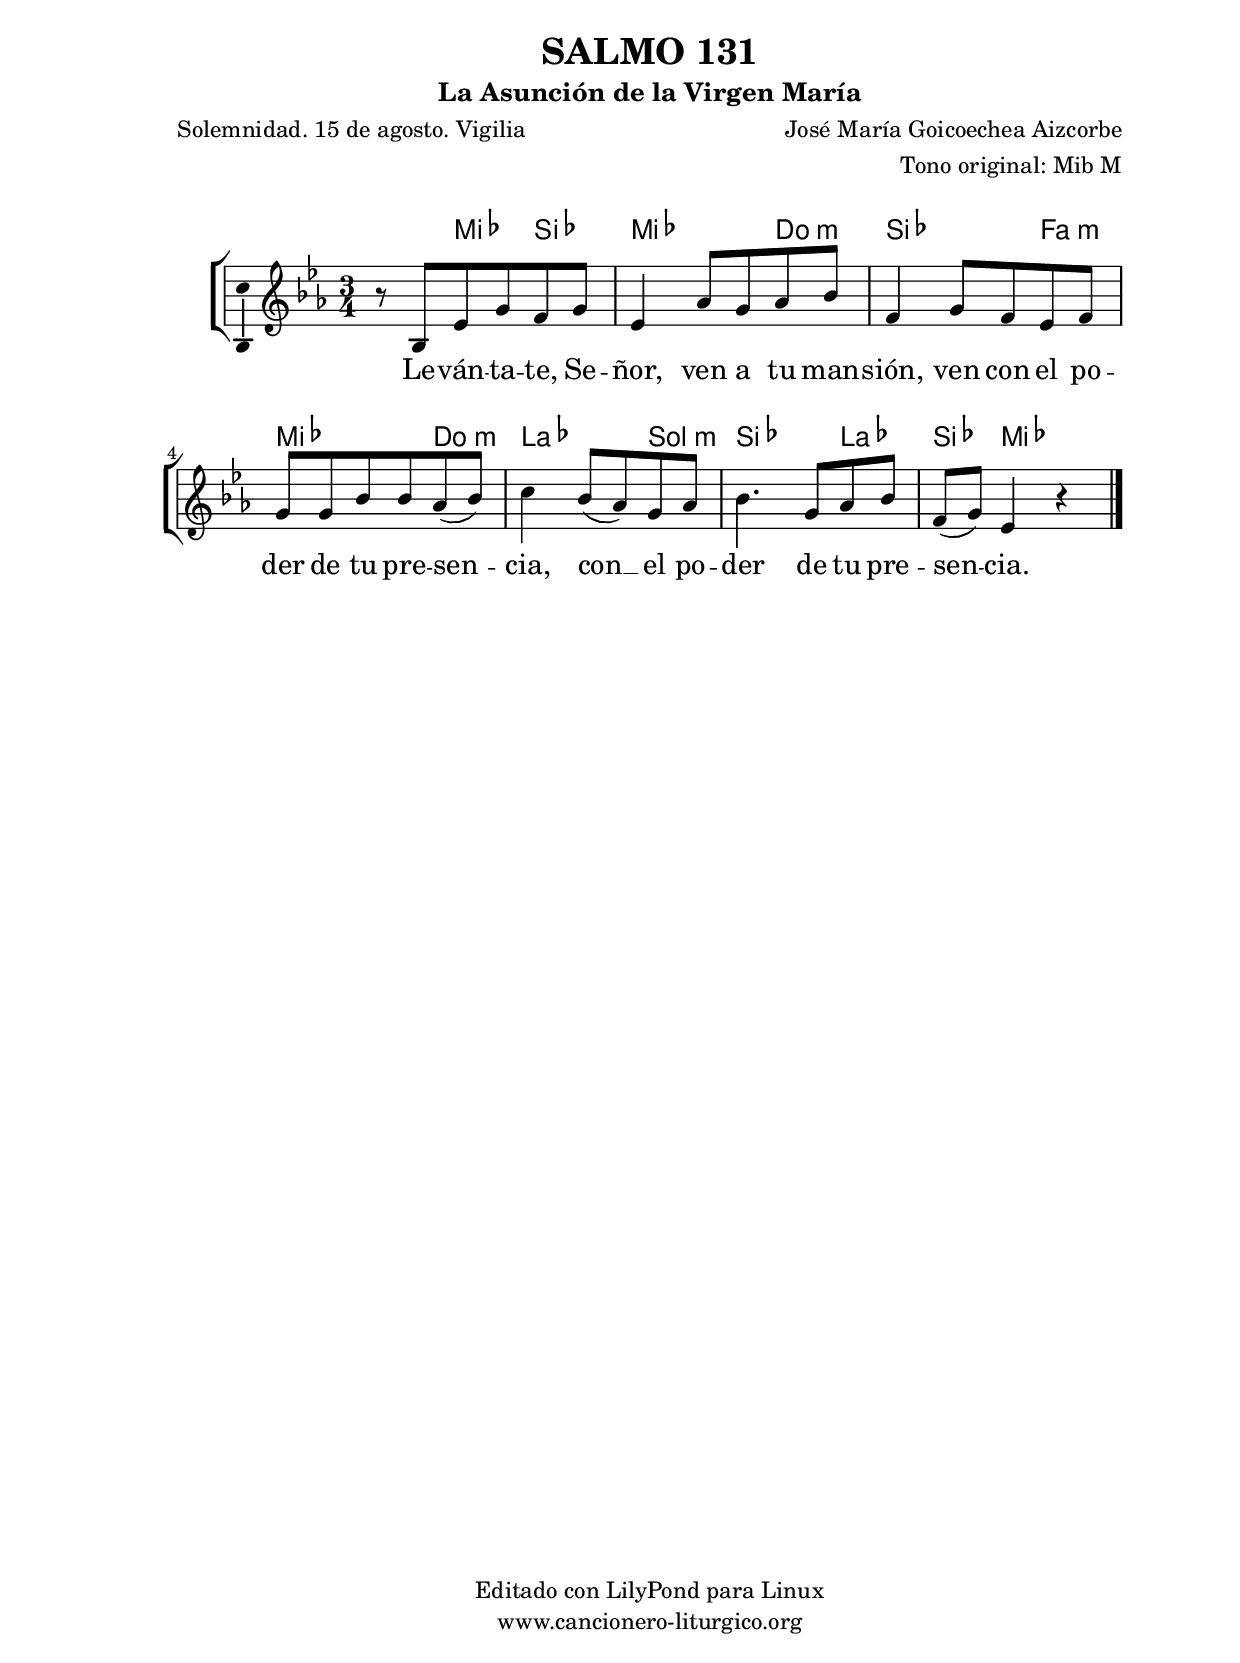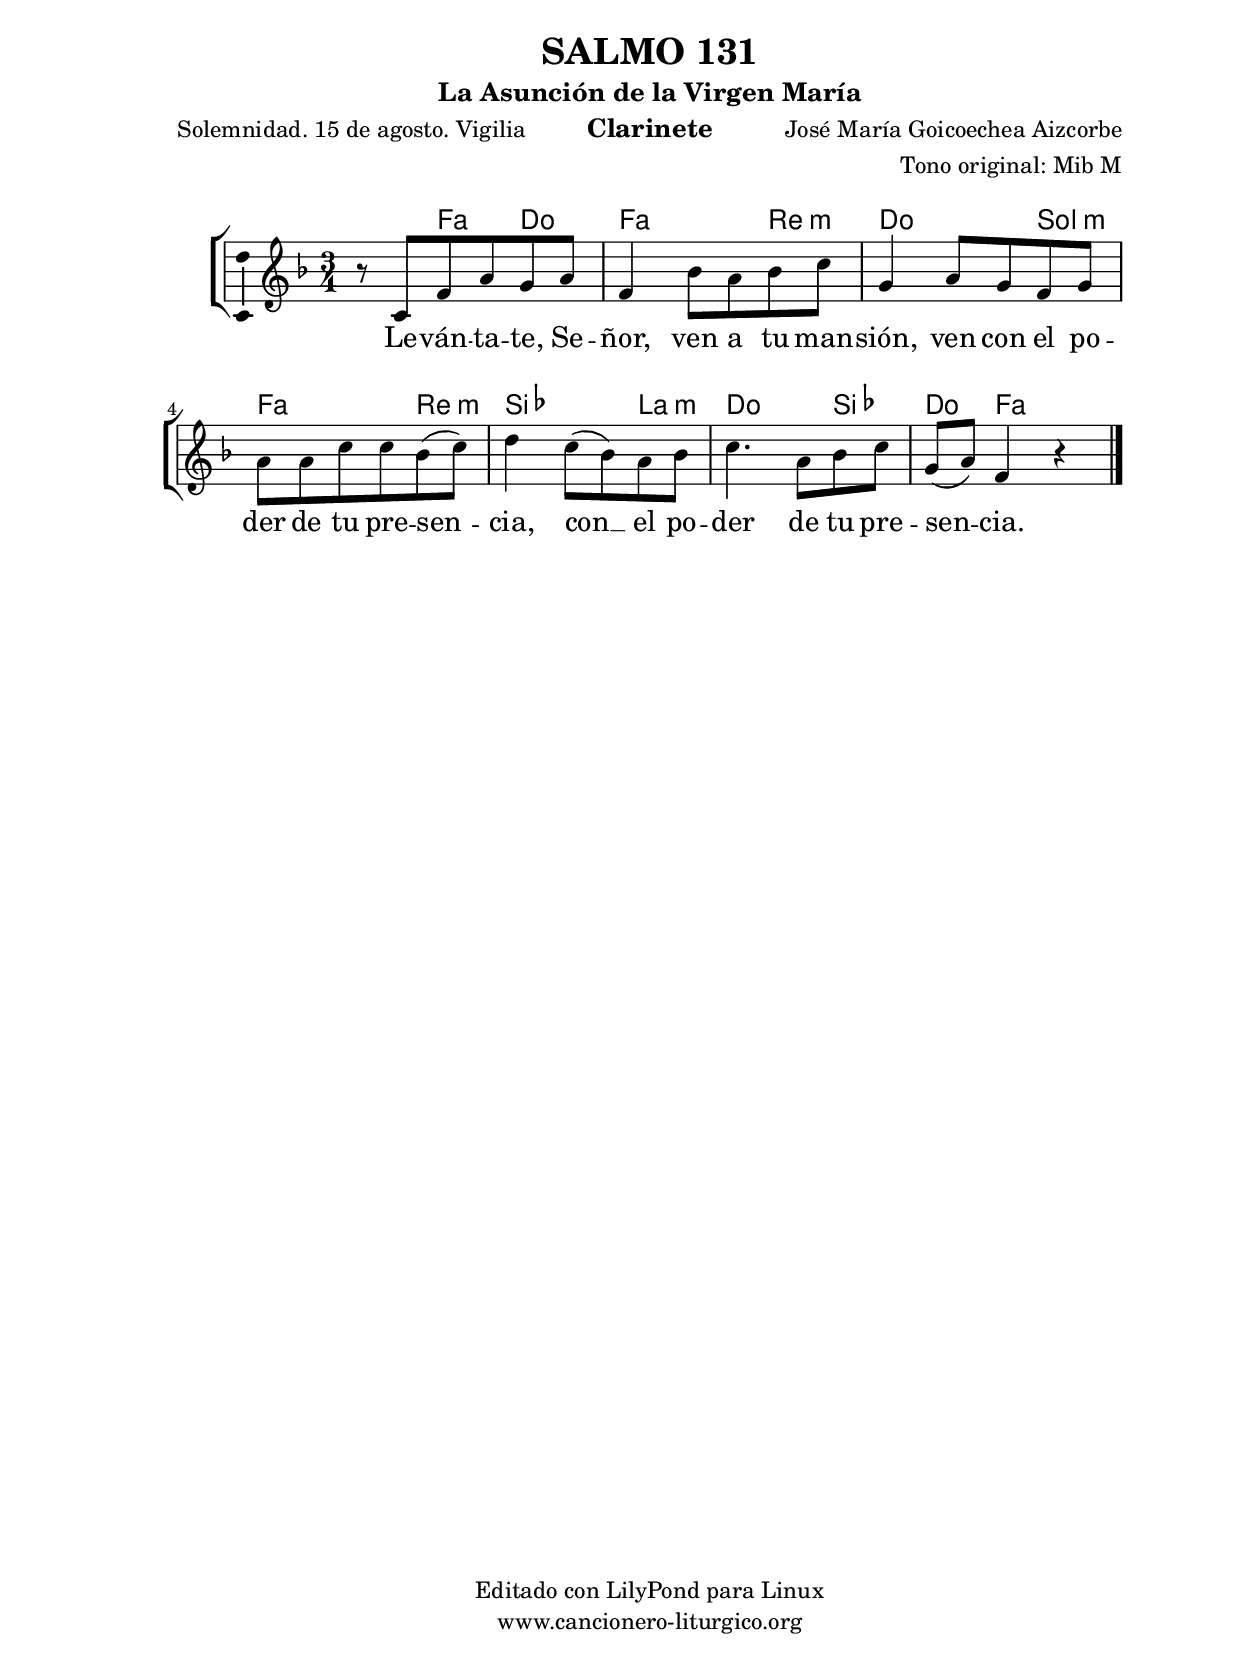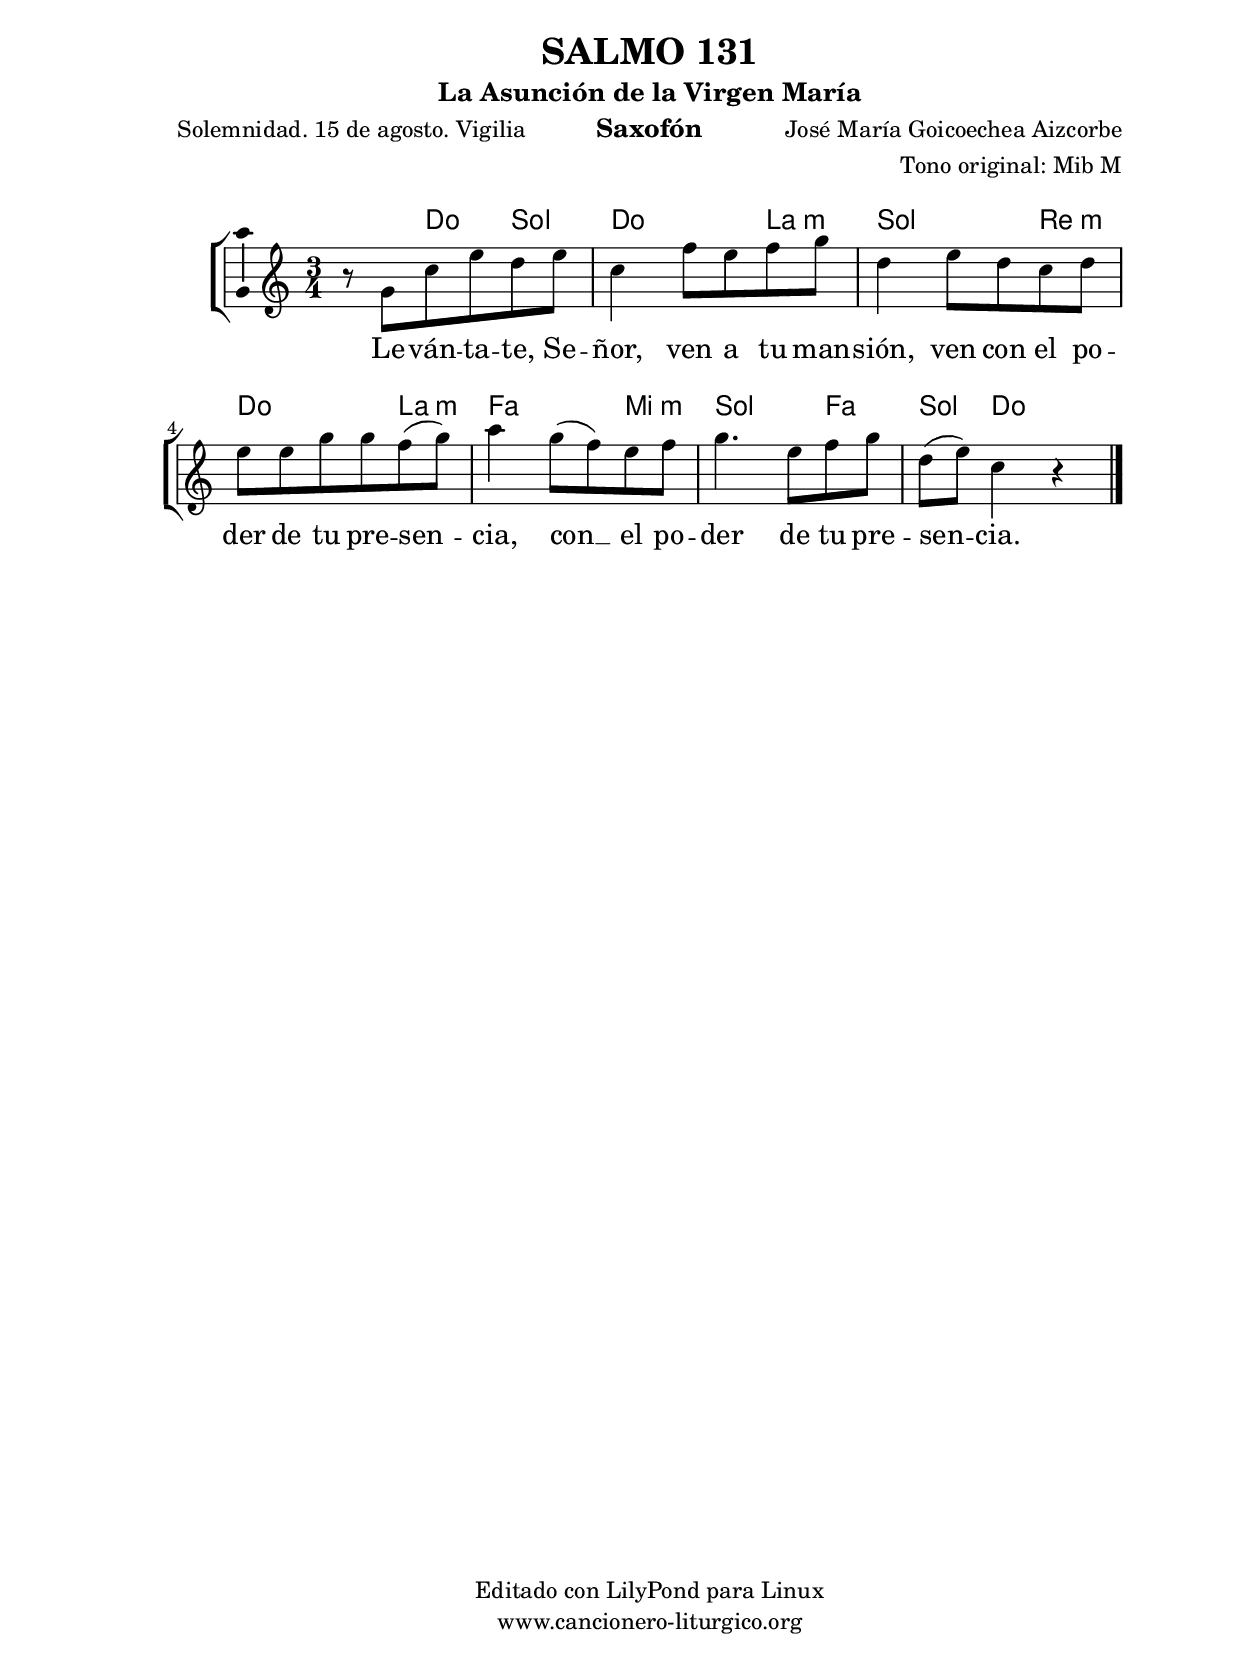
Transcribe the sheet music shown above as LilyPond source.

%
%para convertir .midi en .wav:
%timidity filename.midi -Ow -o finename.wav
%
%
%Para convertir de .wav a .mp3:
%lame -h -m j filename.wav
%
%
%para escuchar el midi:
%timidity nombrefichero.midi
%


%versión de lilypond para la que se ha escrito esta partitura:
\version "2.16.0"

	%Tamaño papel
	#(set-default-paper-size "a4")
	%Tamaño partitura
	#(set-global-staff-size 20)
	%No responde al pulsar sobre una nota
	#(ly:set-option 'point-and-click #f)

%parámetros del encabezamiento:
\header {
	title = "SALMO 131"
	subtitle = "La Asunción de la Virgen María"
	composer = "José María Goicoechea Aizcorbe"
	poet = "Solemnidad. 15 de agosto. Vigilia"
	meter = ""
	arranger = "Tono original: Mib M"
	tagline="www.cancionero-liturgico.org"
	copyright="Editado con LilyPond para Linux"
	tiempo = ""
	usos = "Salmo"
	letra = "Levántate, Señor, ven a tu mansión, ven con el poder de tu presencia, con el poder de tu presencia."
	}

%parámetros asociados al papel:
\paper  {
	oddHeaderMarkup = \markup {\fill-line { \on-the-fly #not-first-page \fromproperty #'header:title \on-the-fly #not-first-page \fromproperty #'header:composer }}
	evenHeaderMarkup = \markup {\fill-line { \fromproperty #'header:composer \fromproperty #'header:title }}
	#(set-paper-size "a4")
	print-page-number = ##f
	first-page-number = 1
	print-first-page-number = ##f
%	head-separation = 3.0 \cm
	top-margin = 2.0 \cm
	bottom-margin = 0.5\cm
%%%	bottom-margin = -1.0\cm
	left-margin = 3.0 \cm
	line-width = 16.0 \cm 
	indent = 8\mm
	interscoreline = 2.\mm
	between-system-space = 15\mm
%	para que las partituras no llenen la hoja:
	ragged-bottom = ##t
%	idem para la última hoja:
	ragged-last-bottom = ##f
%	para que las partituras llenen el ancho del papel:
	ragged-last = ##f
	after-title-space = 2.5 \cm
%page-count=1
%system-count=8

	%Flexible Vertical Spacing
%	markup-markup-spacing =
%	#'((basic-distance . 15) (minimum-distance . 15) (padding . 3))
	markup-system-spacing =
	#'((basic-distance . 15) (minimum-distance . 15) (padding . 3))
	system-system-spacing =
	#'((basic-distance . 15) (minimum-distance . 15) (padding . 3))
	score-system-spacing =
	#'((basic-distance . 15) (minimum-distance . 15) (padding . 5))
%	top-system-spacing = % header
%	#'((basic-distance . 8) (minimum-distance . 0) (padding . 3))
%	top-markup-spacing =
%	#'((basic-distance . 20) (minimum-distance . 20) (padding . 3))
	last-bottom-spacing = % footer
	#'((basic-distance . 5) (minimum-distance . 5) (padding . 3))
%	score-markup-spacing =
%	#'((basic-distance . 16) (minimum-distance . 13) (padding . 3))

	}


%parámetros que afectan a toda la partitura:
global =  {
	%clave de sol (G):
	\clef G
	%armadura:
%	\transpose a f
	\key ees \major
	\tempo 4=70
	\set Score.tempoHideNote = ##t
	}


acordes = {
	\italianChords
	\chordmode {
%	\transpose a f
{

s4
ees4 bes ees2 c4:m bes2 f4:m ees2 c4:m aes2 g4:m bes2 aes4 bes4 ees2

	}
	}
}

melodia = 
%	\transpose a f
{
	\relative c'{

\time 3/4
r8 bes8 ees g f g
ees4 aes8 g aes bes
f4 g8 f ees f
g8 g bes bes aes (bes)
c4 bes8 (aes) g aes
bes4. g8 aes bes
f8 (g) ees4 r4

	\bar "|."
	}
	}


texto = \lyricmode {
Le -- ván -- ta -- te, Se -- ñor, ven a tu man -- sión,
ven con el po -- der de tu pre -- sen -- cia,
con __ el po -- der de tu pre -- sen -- cia.
	}


acordesStaff = \context ChordNames = acordesStaff <<
	\set chordChanges = ##t
	\acordes
	>>


vozStaff = \context Voice = vozStaff
\with {\consists "Ambitus_engraver"}
<<
%	\set Staff.instrumentName = ""
%	\set Staff.shortInstrumentName = ""
%	\set Staff.midiInstrument = #"clarinet"
%	\set Staff.midiInstrument = #"cello"
%	\set Staff.midiInstrument = #"flute"
	\set Staff.midiInstrument = #"electric guitar (jazz)"
%	\set Staff.midiInstrument = #"english horn"
%	\set Staff.midiInstrument = #"violin"
%	\set Staff.midiInstrument = #"glockenspiel"
	\set Staff.midiMinimumVolume = #0.7
	\set Staff.midiMaximumVolume = #0.9
	\global
	\melodia
	>>


textoStaff = \context Lyrics = textoStaff <<
	\lyricsto vozStaff \texto
	>>

\book {
	\score {
		\context ChoirStaff {
			\override StaffGroup.SystemStartBracket #'collapse-height = #1
			\override Score.SystemStartBar #'collapse-height = #1
			<<
			\acordesStaff
			\vozStaff
			\textoStaff
			>>
			}
		\layout {
	    		\context {
				\Lyrics
				\override LyricText #'font-size = #2
				}
	   		 \context {
				\Score
				%fontSize = #3
				\override StaffSymbol #'staff-space = #(magstep +3)
				%\override Beam #'thickness = #0.55
				%\override SpacingSpanner #'spacing-increment = #1.0
				%\override Slur #'height-limit = #1.5
				}
			}
		}
	\score {
		\unfoldRepeats
		\context ChoirStaff {
			<<
			\acordesStaff
			\vozStaff
			>>
			}
		\midi {
	  		\context {
	  			\Score
				tempoWholesPerMinute = #(ly:make-moment 70 4)
				}
			}
		}
	}

%Partitura para clarinete
#(define output-suffix "C")
\book {
	\header{
		instrument = "Clarinete"
		}
	\score {
		\context ChoirStaff {
			\override StaffGroup.SystemStartBracket #'collapse-height = #1
			\override Score.SystemStartBar #'collapse-height = #1
\transpose c d
			<<
			\acordesStaff
			\vozStaff
			\textoStaff
			>>
			}
		\layout {
	    		\context {
				\Lyrics
				\override LyricText #'font-size = #2
				}
	   		 \context {
				\Score
				%fontSize = #3
				\override StaffSymbol #'staff-space = #(magstep +3)
				%\override Beam #'thickness = #0.55
				%\override SpacingSpanner #'spacing-increment = #1.0
				%\override Slur #'height-limit = #1.5
				}
			}
		}
	}

%Partitura para saxofón
#(define output-suffix "S")
\book {
	\header{
		instrument = "Saxofón"
		}
	\score {
		\context ChoirStaff {
			\override StaffGroup.SystemStartBracket #'collapse-height = #1
			\override Score.SystemStartBar #'collapse-height = #1
\transpose c a
			<<
			\acordesStaff
			\vozStaff
			\textoStaff
			>>
			}
		\layout {
	    		\context {
				\Lyrics
				\override LyricText #'font-size = #2
				}
	   		 \context {
				\Score
				%fontSize = #3
				\override StaffSymbol #'staff-space = #(magstep +3)
				%\override Beam #'thickness = #0.55
				%\override SpacingSpanner #'spacing-increment = #1.0
				%\override Slur #'height-limit = #1.5
				}
			}
		}
	}

